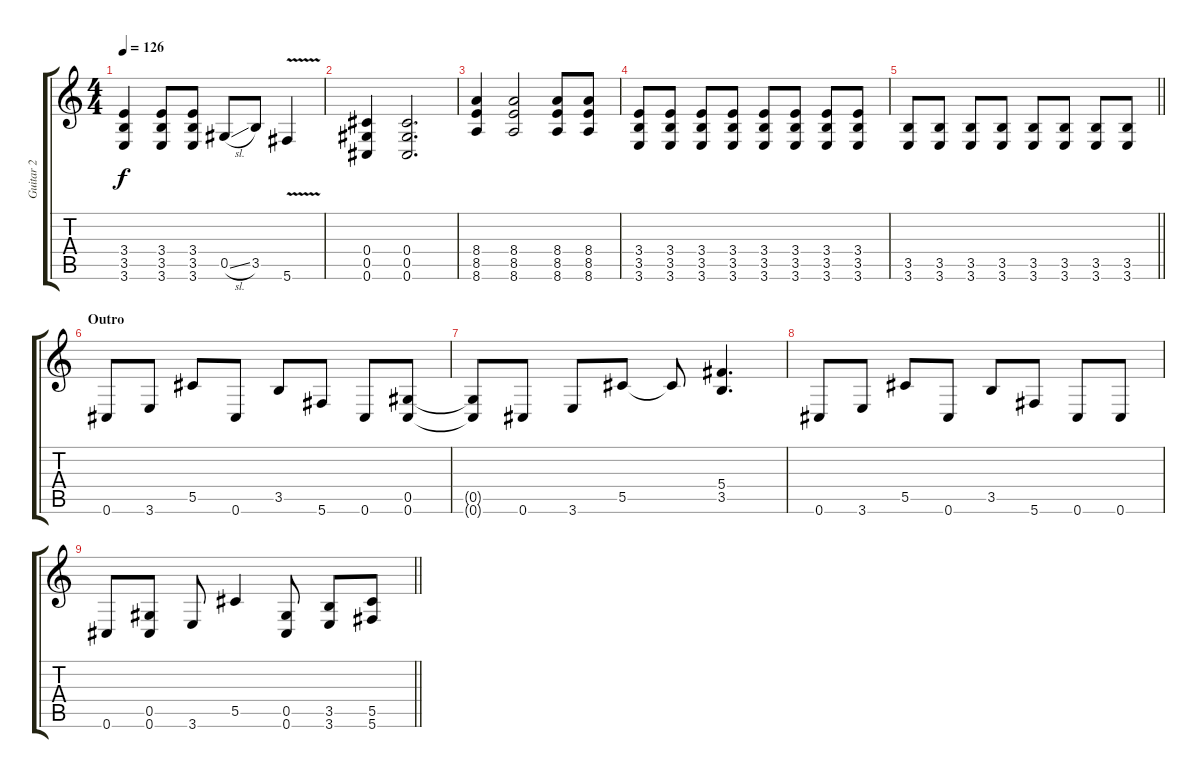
\track ("Guitar 2" "Guitar 2") {instrument distortionguitar}
\staff {score tabs}
\tuning (Eb4 Bb3 Gb3 Db3 Ab2 Db2) {hide}
\ts (4 4)
\tempo 126
\clef g2
\ks c
(3.4 3.5 3.6).4{dy f} (3.4 3.5 3.6).8 (3.4 3.5 3.6).8 0.5{sl}.8 3.5.8 5.6{v}.4 |
(0.4 0.5 0.6).4 (0.4 0.5 0.6).2{d} |
(8.4 8.5 8.6).4 (8.4 8.5 8.6).2 (8.4 8.5 8.6).8 (8.4 8.5 8.6).8 |
(3.4 3.5 3.6).8 (3.4 3.5 3.6).8 (3.4 3.5 3.6).8 (3.4 3.5 3.6).8 (3.4 3.5 3.6).8 (3.4 3.5 3.6).8 (3.4 3.5 3.6).8 (3.4 3.5 3.6).8 |
\barLineRight lightlight
(3.5 3.6).8 (3.5 3.6).8 (3.5 3.6).8 (3.5 3.6).8 (3.5 3.6).8 (3.5 3.6).8 (3.5 3.6).8 (3.5 3.6).8 |
\section ("" "Outro")
0.6.8 3.6.8 5.5.8 0.6.8 3.5.8 5.6.8 0.6.8 (0.5 0.6).8 |
(0.5{t} 0.6{t}).8 0.6.8 3.6.8 5.5.8 5.5{t}.8 (5.4 3.5).4{d} |
0.6.8 3.6.8 5.5.8 0.6.8 3.5.8 5.6.8 0.6.8 0.6.8 |
\barLineRight lightlight
0.6.8 (0.5 0.6).8 3.6.8 5.5.4 (0.5 0.6).8 (3.5 3.6).8 (5.5 5.6).8
